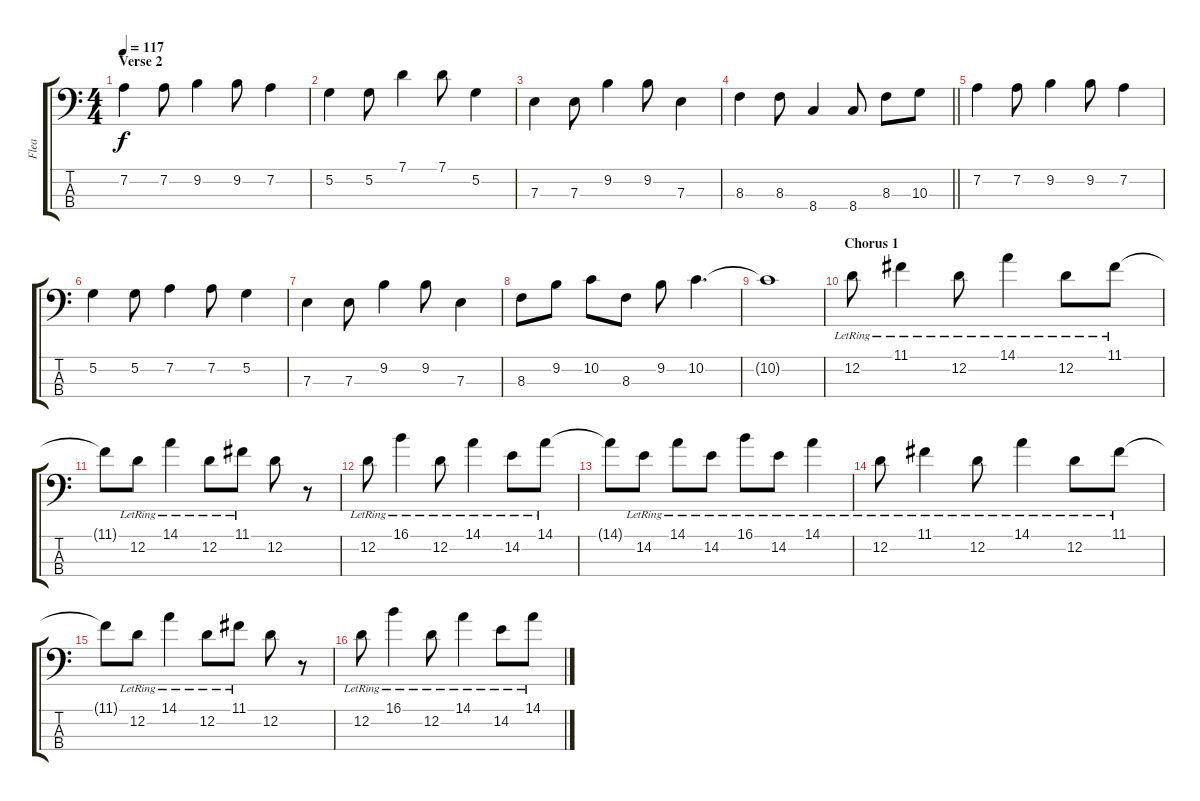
\track ("Flea" "Flea") {instrument electricbassfinger}
\staff {score tabs}
\tuning (G2 D2 A1 E1) {hide}
\ts (4 4)
\section ("" "Verse 2")
\tempo 117
\clef f4
\ks c
7.2.4{dy f} 7.2.8 9.2.4 9.2.8 7.2.4 |
5.2.4 5.2.8 7.1.4 7.1.8 5.2.4 |
7.3.4 7.3.8 9.2.4 9.2.8 7.3.4 |
\barLineRight lightlight
8.3.4 8.3.8 8.4.4 8.4.8 8.3.8 10.3.8 |
7.2.4 7.2.8 9.2.4 9.2.8 7.2.4 |
5.2.4 5.2.8 7.2.4 7.2.8 5.2.4 |
7.3.4 7.3.8 9.2.4 9.2.8 7.3.4 |
8.3.8 9.2.8 10.2.8 8.3.8 9.2.8 10.2.4{d} |
10.2{t}.1 |
\section ("" "Chorus 1")
12.2{lr}.8 11.1{lr}.4 12.2{lr}.8 14.1{lr}.4 12.2{lr}.8 11.1{lr}.8 |
11.1{t}.8 12.2{lr}.8 14.1{lr}.4 12.2{lr}.8 11.1{lr}.8 12.2.8 r.8 |
12.2{lr}.8 16.1{lr}.4 12.2{lr}.8 14.1{lr}.4 14.2{lr}.8 14.1{lr}.8 |
14.1{t}.8 14.2{lr}.8 14.1{lr}.8 14.2{lr}.8 16.1{lr}.8 14.2{lr}.8 14.1{lr}.4 |
12.2{lr}.8 11.1{lr}.4 12.2{lr}.8 14.1{lr}.4 12.2{lr}.8 11.1{lr}.8 |
11.1{t}.8 12.2{lr}.8 14.1{lr}.4 12.2{lr}.8 11.1{lr}.8 12.2.8 r.8 |
12.2{lr}.8 16.1{lr}.4 12.2{lr}.8 14.1{lr}.4 14.2{lr}.8 14.1{lr}.8
